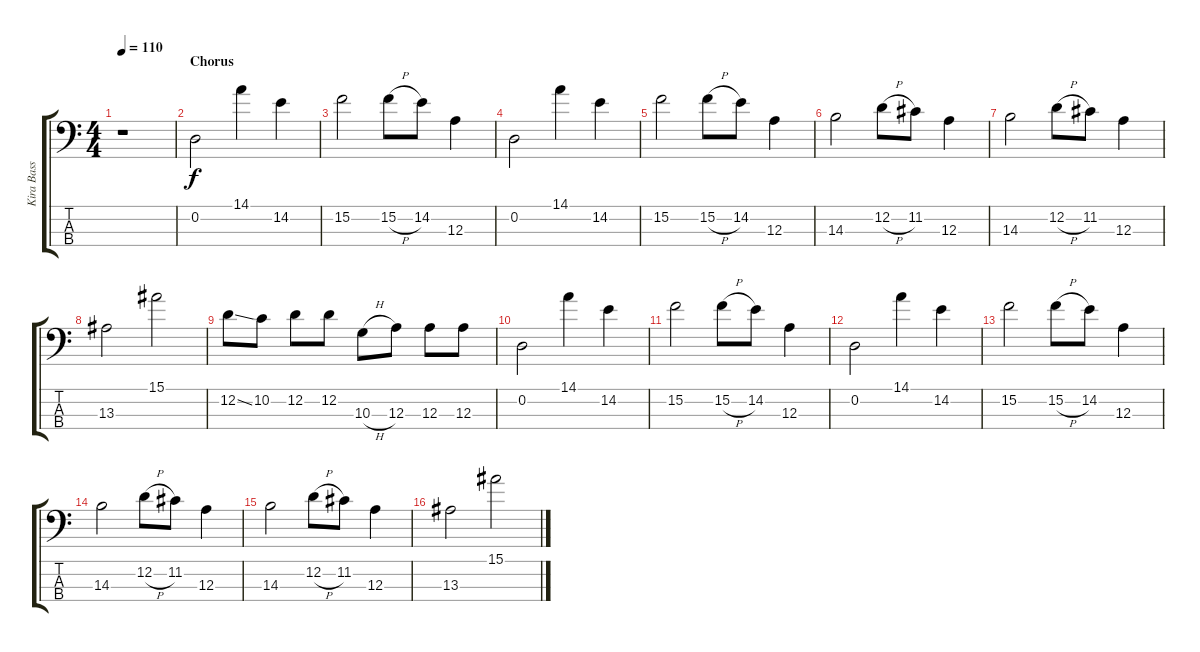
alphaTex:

\track ("Kira Bass" "Kira Bass") {instrument electricbassfinger}
\staff {score tabs}
\tuning (G2 D2 A1 D1) {hide}
\ts (4 4)
\tempo 110
\clef f4
\ks c
r.1{dy f} |
\section ("" "Chorus")
0.2.2 14.1.4 14.2.4 |
15.2.2 15.2{h}.8 14.2.8 12.3.4 |
0.2.2 14.1.4 14.2.4 |
15.2.2 15.2{h}.8 14.2.8 12.3.4 |
14.3.2 12.2{h}.8 11.2.8 12.3.4 |
14.3.2 12.2{h}.8 11.2.8 12.3.4 |
13.3.2 15.1.2 |
12.2{ss}.8 10.2.8 12.2.8 12.2.8 10.3{h}.8 12.3.8 12.3.8 12.3.8 |
0.2.2 14.1.4 14.2.4 |
15.2.2 15.2{h}.8 14.2.8 12.3.4 |
0.2.2 14.1.4 14.2.4 |
15.2.2 15.2{h}.8 14.2.8 12.3.4 |
14.3.2 12.2{h}.8 11.2.8 12.3.4 |
14.3.2 12.2{h}.8 11.2.8 12.3.4 |
13.3.2 15.1.2
